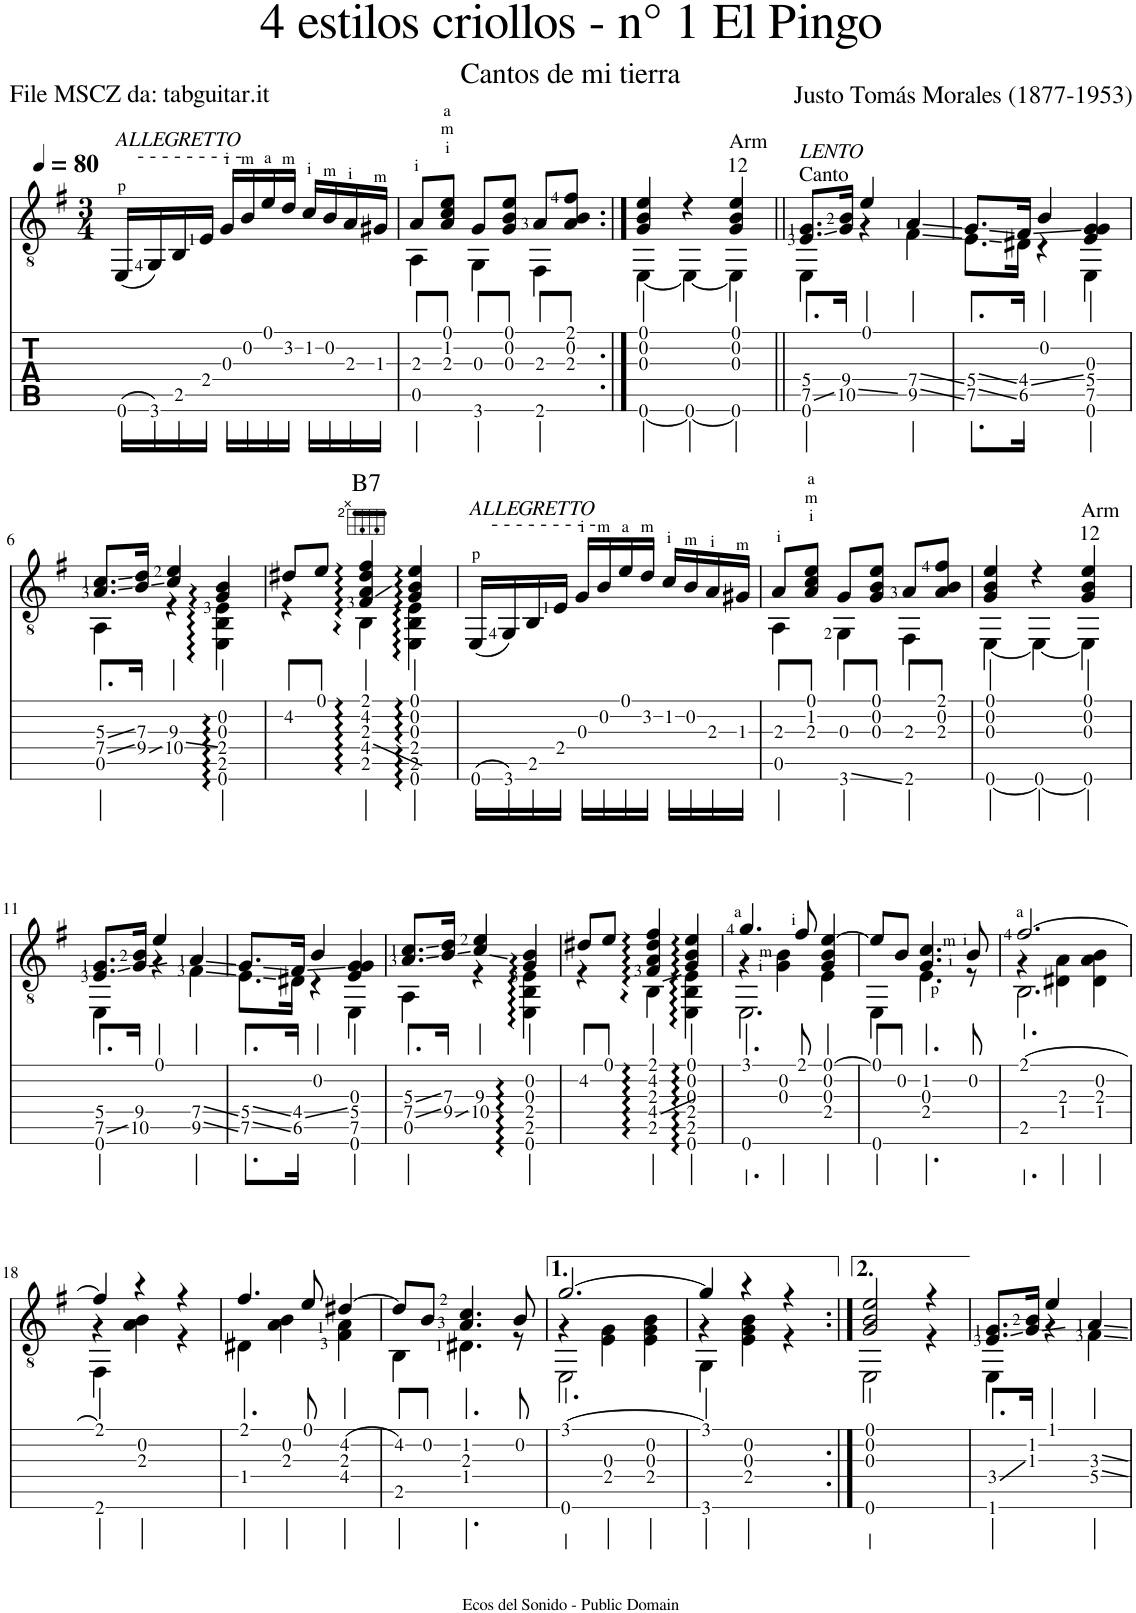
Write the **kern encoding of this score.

**kern	**kern	**harte
*part2	*part1	*part1
*staff2	*staff1	*
*I"Chitarra classica (Intavolatura)	*I"Guitar	*
*stria6	*	*
*	*clefGv2	*
*k[f#]	*k[f#]	*
*M3/4	*M3/4	*
*MM80	*MM80	*
=1	=1	=1
!	!LO:TX:a:i:t=ALLEGRETTO	!
!	!LO:TX:a:t=- - - - - - - - -	!
(16EE\LL	(16EE/LL	.
16GG\)	16GG/)	.
16BB\	16BB/	.
16E\JJ	16E/JJ	.
16G\LL	16G/LL	.
16B\	16B/	.
16e\	16e/	.
16d\JJ	16d/JJ	.
16c\LL	16c/LL	.
16B\	16B/	.
16A\	16A/	.
16G#X\JJ	16G#X/JJ	.
=2	=2	=2
*^	*^	*
8A/L	4AA\	8A/L	4AA\	.
8A/ 8c/ 8e/J	.	8A/ 8c/ 8e/J	.	.
8G/L	4GG\	8G/L	4GG\	.
8G/ 8B/ 8e/J	.	8G/ 8B/ 8e/J	.	.
8A/L	4FF#\	8A/L	4FF#\	.
8A/ 8B/ 8f#/J	.	8A/ 8B/ 8f#/J	.	.
=3:|!	=3:|!	=3:|!	=3:|!	=3:|!
4G/ 4B/ 4e/	[4EE\	4G/ 4B/ 4e/	[4EE\	.
4r	4EE\_	4r	4EE\_	.
!	!	!LO:TX:a:t=Arm	!	!
!	!	!LO:TX:a:t=12	!	!
4G/ 4B/ 4e/	4EE\]	4G/ 4B/ 4e/	4EE\]	.
=4||	=4||	=4||	=4||	=4||
!	!	!LO:TX:a:i:t=LENTO	!	!
!	!	!LO:TX:a:t=Canto	!	!
8.E/ 8.G/L	4EE\	8.E/ 8.G/L	4EE\	.
16G/ 16B/Jk	.	16G/ 16B/Jk	.	.
4e/	4r	4e/	4r	.
4A/	4F#\	4A/	4F#\	.
=5	=5	=5	=5	=5
8.G/L	8.E\L	8.G/L	8.E\L	.
16F#/Jk	16D#X\Jk	16F#/Jk	16D#X\Jk	.
4B/	4r	4B/	4r	.
4E/ 4G/ 4G/	4EE\	4E/ 4G/ 4G/	4EE\	.
!!LO:LB:g=z	!!
=6	=6	=6	=6	=6
8.A/ 8.c/L	4AA\	8.A/ 8.c/L	4AA\	.
16B/ 16d/Jk	.	16B/ 16d/Jk	.	.
4c/ 4e/	4r	4c/ 4e/	4r	.
4G/ 4B/	4EE\ 4BB\ 4E\	4G/ 4B/	4EE\ 4BB\ 4E\	.
=7	=7	=7	=7	=7
8d#X/L	4r	8d#X/L	4r	.
8e/J	.	8e/J	.	.
!	!	!	!	!LO:H:kt=7
4F#/ 4A/ 4d#/ 4f#/	4BB\	4F#/ 4A/ 4d#/ 4f#/	4BB\	B:7
4G/ 4B/ 4e/	4EE\ 4BB\ 4E\	4G/ 4B/ 4e/	4EE\ 4BB\ 4E\	.
=8	=8	=8	=8	=8
!	!	!LO:TX:a:i:t=ALLEGRETTO	!	!
!	!	!LO:TX:a:t=- - - - - - - - -	!	!
*v	*v	*	*	*
*	*v	*v	*
(16EE\LL	(16EE/LL	.
16GG\)	16GG/)	.
16BB\	16BB/	.
16E\JJ	16E/JJ	.
16G\LL	16G/LL	.
16B\	16B/	.
16e\	16e/	.
16d\JJ	16d/JJ	.
16c\LL	16c/LL	.
16B\	16B/	.
16A\	16A/	.
16G#X\JJ	16G#X/JJ	.
=9	=9	=9
*^	*^	*
8A/L	4AA\	8A/L	4AA\	.
8A/ 8c/ 8e/J	.	8A/ 8c/ 8e/J	.	.
8G/L	4GG\	8G/L	4GG\	.
8G/ 8B/ 8e/J	.	8G/ 8B/ 8e/J	.	.
8A/L	4FF#\	8A/L	4FF#\	.
8A/ 8B/ 8f#/J	.	8A/ 8B/ 8f#/J	.	.
=10	=10	=10	=10	=10
4G/ 4B/ 4e/	[4EE\	4G/ 4B/ 4e/	[4EE\	.
4r	4EE\_	4r	4EE\_	.
!	!	!LO:TX:a:t=Arm	!	!
!	!	!LO:TX:a:t=12	!	!
4G/ 4B/ 4e/	4EE\]	4G/ 4B/ 4e/	4EE\]	.
!!LO:LB:g=z	!!
=11	=11	=11	=11	=11
8.E/ 8.G/L	4EE\	8.E/ 8.G/L	4EE\	.
16G/ 16B/Jk	.	16G/ 16B/Jk	.	.
4e/	4r	4e/	4r	.
4A/	4F#\	4A/	4F#\	.
=12	=12	=12	=12	=12
8.G/L	8.E\L	8.G/L	8.E\L	.
16F#/Jk	16D#X\Jk	16F#/Jk	16D#X\Jk	.
4B/	4r	4B/	4r	.
4E/ 4G/ 4G/	4EE\	4E/ 4G/ 4G/	4EE\	.
=13	=13	=13	=13	=13
8.A/ 8.c/L	4AA\	8.A/ 8.c/L	4AA\	.
16B/ 16d/Jk	.	16B/ 16d/Jk	.	.
4c/ 4e/	4r	4c/ 4e/	4r	.
4G/ 4B/	4EE\ 4BB\ 4E\	4G/ 4B/	4EE\ 4BB\ 4E\	.
=14	=14	=14	=14	=14
8d#X/L	4r	8d#X/L	4r	.
8e/J	.	8e/J	.	.
4F#/ 4A/ 4d#/ 4f#/	4BB\	4F#/ 4A/ 4d#/ 4f#/	4BB\	.
4G/ 4B/ 4e/	4EE\ 4BB\ 4E\	4G/ 4B/ 4e/	4EE\ 4BB\ 4E\	.
=15	=15	=15	=15	=15
*	*^	*	*^	*
4.g/	4r	2.EE\	4.g/	4r	2.EE\	.
.	4G\ 4B\	.	.	4G\ 4B\	.	.
8f#/	.	.	8f#/	.	.	.
4G/ 4B/ [4e/	4E\	.	4G/ 4B/ [4e/	4E\	.	.
*	*v	*v	*	*	*	*
*	*	*	*v	*v	*
=16	=16	=16	=16	=16
8e/L]	4EE\	8e/L]	4EE\	.
8B/J	.	8B/J	.	.
4.G/ 4.c/	4.E\	4.G/ 4.c/	4.E\	.
8B/	8r	8B/	8r	.
=17	=17	=17	=17	=17
*	*^	*	*^	*
[2.f#/	4r	2.BB\	[2.f#/	4r	2.BB\	.
.	4D#X\ 4A\	.	.	4D#X\ 4A\	.	.
.	4D#\ 4A\ 4B\	.	.	4D#\ 4A\ 4B\	.	.
!!LO:LB:g=z	!!	!!
=18	=18	=18	=18	=18	=18	=18
4f#/]	4r	4FF#\	4f#/]	4r	4FF#\	.
4r	4A\ 4B\	2ryy	4r	4A\ 4B\	2ryy	.
4r	4r	.	4r	4r	.	.
*	*v	*v	*	*	*	*
*	*	*	*v	*v	*
=19	=19	=19	=19	=19
4.f#/	4D#X\	4.f#/	4D#X\	.
.	4A\ 4B\	.	4A\ 4B\	.
8e/	.	8e/	.	.
[4d#X/	4F#\ 4A\	[4d#X/	4F#\ 4A\	.
=20	=20	=20	=20	=20
8d#/L]	4BB\	8d#/L]	4BB\	.
8B/J	.	8B/J	.	.
4.A/ 4.c/	4.D#X\	4.A/ 4.c/	4.D#X\	.
8B/	8r	8B/	8r	.
=21	=21	=21	=21	=21
*	*^	*	*^	*
[2.g/	4r	2EE\	[2.g/	4r	2EE\	.
.	4E\ 4G\	.	.	4E\ 4G\	.	.
.	4E\ 4G\ 4B\	4ryy	.	4E\ 4G\ 4B\	4ryy	.
=22	=22	=22	=22	=22	=22	=22
4g/]	4r	4GG\	4g/]	4r	4GG\	.
4r	4E\ 4G\ 4B\	2ryy	4r	4E\ 4G\ 4B\	2ryy	.
4r	4r	.	4r	4r	.	.
*	*v	*v	*	*	*	*
*	*	*	*v	*v	*
=23:|!	=23:|!	=23:|!	=23:|!	=23:|!
2G/ 2B/ 2e/	2EE\	2G/ 2B/ 2e/	2EE\	.
4r	4r	4r	4r	.
=24	=24	=24	=24	=24
8.E#X/L	4EE#X\	8.E/ 8.G/L	4EE\	.
16G#/ 16c/Jk	.	16G/ 16B/Jk	.	.
4e#X/	4r	4e/	4r	.
4A#X/	4Gn\	4A/	4F#\	.
*v	*v	*	*	*
*	*v	*v	*
=	=	=
*-	*-	*-
